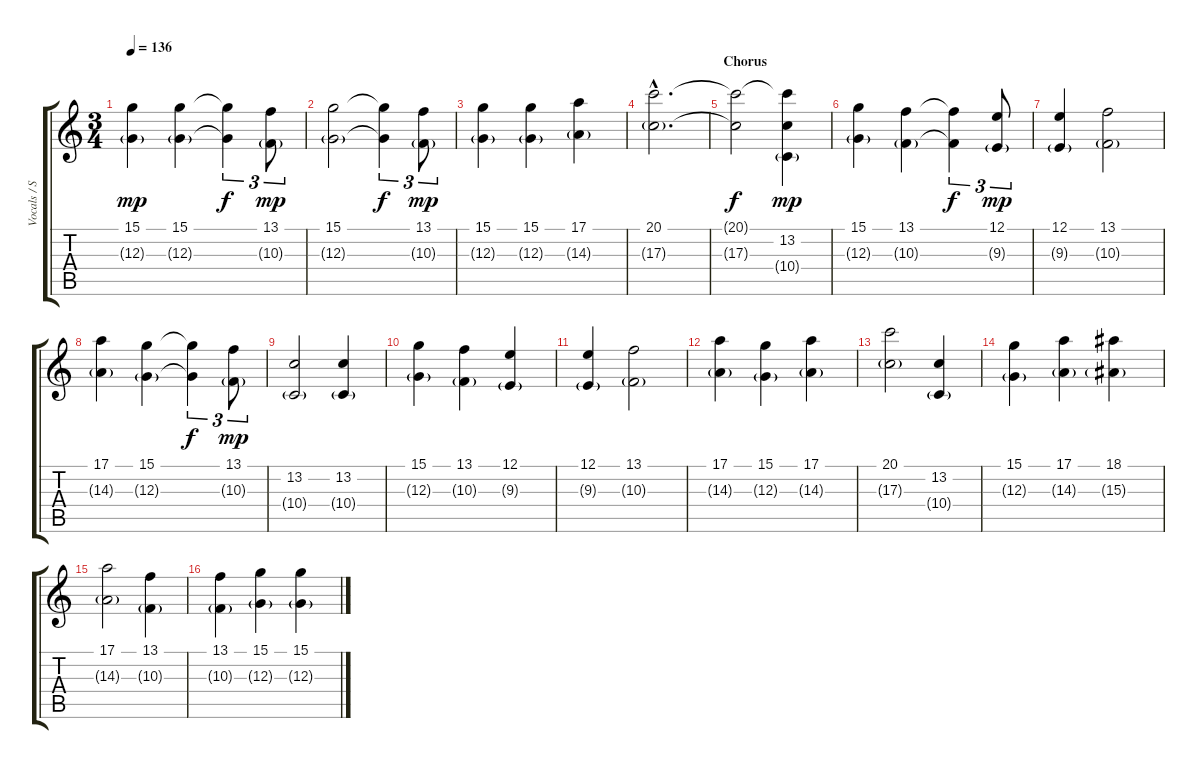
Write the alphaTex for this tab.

\track ("Vocals / Sharon Den Adel" "Vocals / S") {instrument synthvoice}
\staff {score tabs}
\tuning (E4 B3 G3 D3 A2 E2) {hide}
\ts (3 4)
\tempo 136
\clef g2
\ks c
(15.1 12.3{g}).4{dy mp} (15.1 12.3{g}).4 (15.1{t} 12.3{t}).4{tu (3 2) dy f} (13.1 10.3{g}).8{tu (3 2) dy mp} |
(15.1 12.3{g}).2 (15.1{t} 12.3{t}).4{tu (3 2) dy f} (13.1 10.3{g}).8{tu (3 2) dy mp} |
(15.1 12.3{g}).4 (15.1 12.3{g}).4 (17.1 14.3{g}).4 |
(20.1{hac} 17.3{g hac}).2{d} |
\section ("" "Chorus")
(20.1{t} 17.3{t}).2{dy f} (20.1{t} 13.2 10.4{g}).4{dy mp} |
(15.1 12.3{g}).4 (13.1 10.3{g}).4 (13.1{t} 10.3{t}).4{tu (3 2) dy f} (12.1 9.3{g}).8{tu (3 2) dy mp} |
(12.1 9.3{g}).4 (13.1 10.3{g}).2 |
(17.1 14.3{g}).4 (15.1 12.3{g}).4 (15.1{t} 12.3{t}).4{tu (3 2) dy f} (13.1 10.3{g}).8{tu (3 2) dy mp} |
(13.2 10.4{g}).2 (13.2 10.4{g}).4 |
(15.1 12.3{g}).4 (13.1 10.3{g}).4 (12.1 9.3{g}).4 |
(12.1 9.3{g}).4 (13.1 10.3{g}).2 |
(17.1 14.3{g}).4 (15.1 12.3{g}).4 (17.1 14.3{g}).4 |
(20.1 17.3{g}).2 (13.2 10.4{g}).4 |
(15.1 12.3{g}).4 (17.1 14.3{g}).4 (18.1 15.3{g}).4 |
(17.1 14.3{g}).2 (13.1 10.3{g}).4 |
(13.1 10.3{g}).4 (15.1 12.3{g}).4 (15.1 12.3{g}).4
